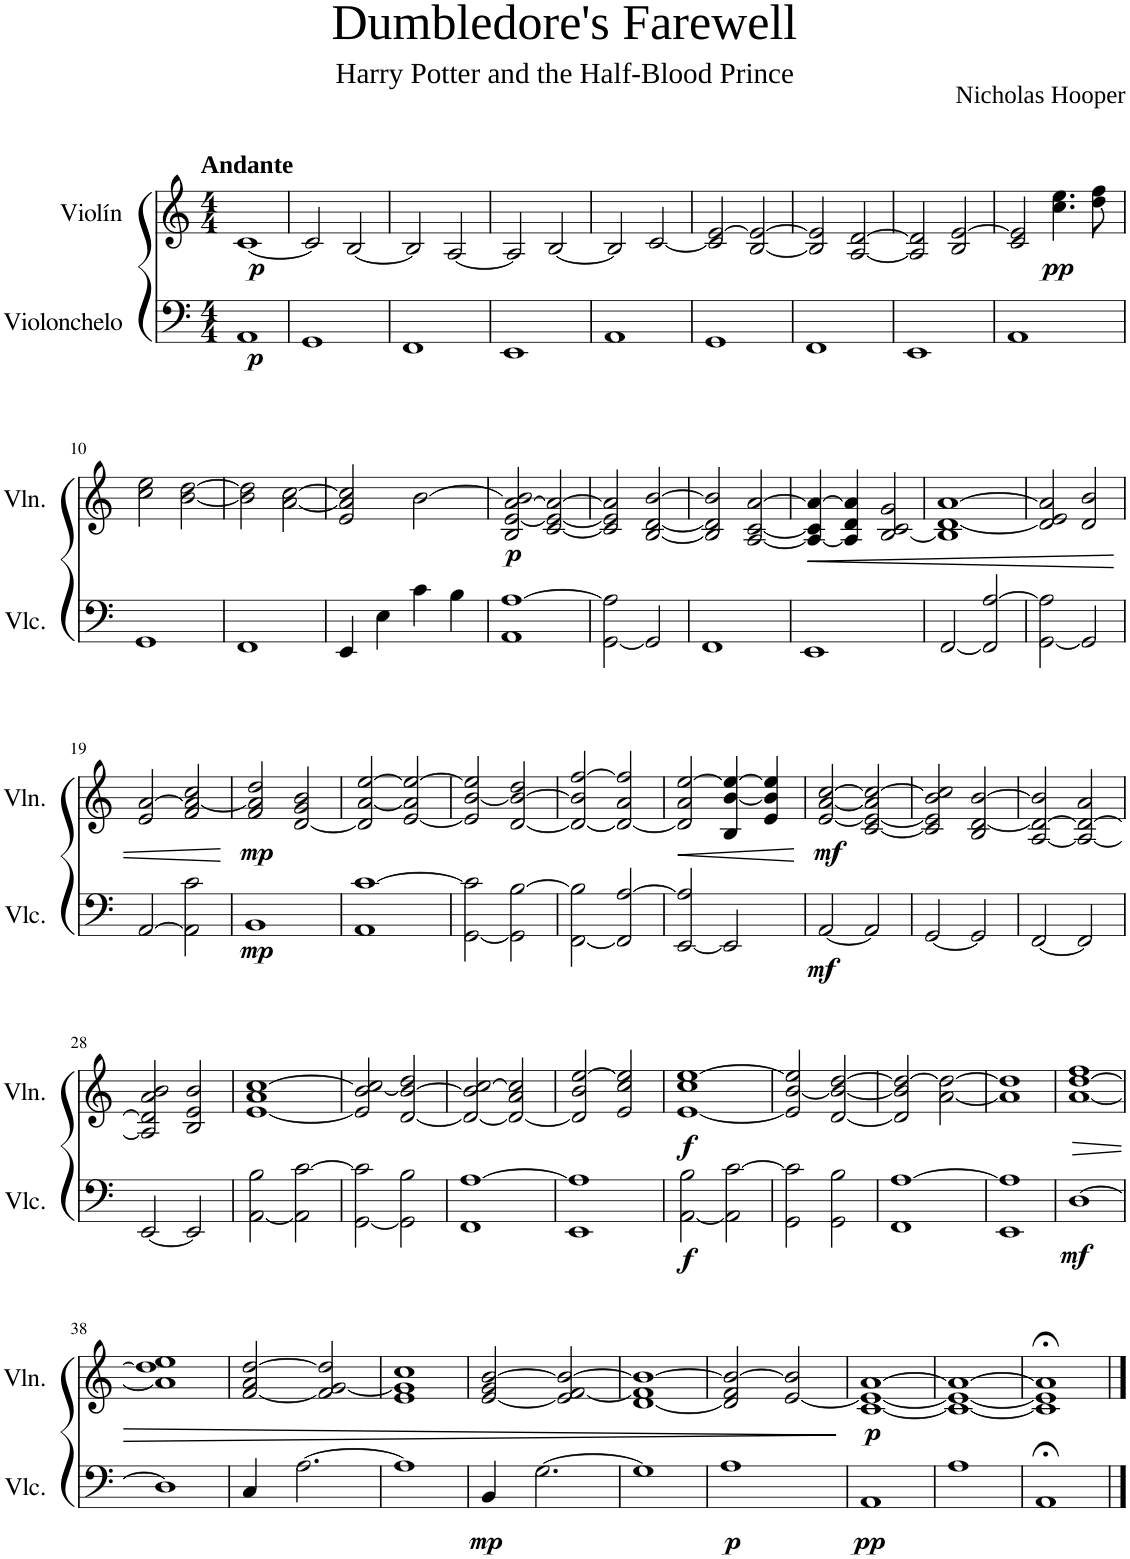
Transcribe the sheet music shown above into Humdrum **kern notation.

**kern	**dynam	**kern	**dynam
*part2	*part2	*part1	*part1
*staff2	*staff2	*staff1	*staff1
*I"Violonchelo	*	*I"Violín	*
*I'Vlc.	*	*I'Vln.	*
*clefF4	*	*clefG2	*
*k[]	*	*k[]	*
*M4/4	*	*M4/4	*
=1	=1	=1	=1
!	!	!LO:TX:a:B:t=Andante	!
!	!LO:DY:b	!	!LO:DY:b
1AA	p	[1c	p
=2	=2	=2	=2
1GG	.	2c/]	.
.	.	[2B/	.
=3	=3	=3	=3
1FF	.	2B/]	.
.	.	[2A/	.
=4	=4	=4	=4
1EE	.	2A/]	.
.	.	[2B/	.
=5	=5	=5	=5
1AA	.	2B/]	.
.	.	[2c/	.
=6	=6	=6	=6
1GG	.	2c/] [2e/	.
.	.	[2B/ 2e/_	.
=7	=7	=7	=7
1FF	.	2B/] 2e/]	.
.	.	[2A/ [2d/	.
=8	=8	=8	=8
1EE	.	2A/] 2d/]	.
.	.	2B/ [2e/	.
=9	=9	=9	=9
1AA	.	2c/ 2e/]	.
!	!	!	!LO:DY:b
.	.	4.cc\ 4.ee\	pp
.	.	8dd\ 8ff\	.
!!LO:LB:g=z
=10	=10	=10	=10
1GG	.	2cc\ 2ee\	.
.	.	[2b\ [2dd\	.
=11	=11	=11	=11
1FF	.	2b\] 2dd\]	.
.	.	[2a\ [2cc\	.
=12	=12	=12	=12
4EE/	.	2e/ 2a/] 2cc/]	.
4E\	.	.	.
4c\	.	[2b\	.
4B\	.	.	.
=13	=13	=13	=13
!	!	!	!LO:DY:b
1AA [1A	.	2B/ [2e/ [2a/ 2b/]	p
.	.	[2c/ 2e/_ 2a/_	.
=14	=14	=14	=14
[2GG\ 2A\]	.	2c/] 2e/] 2a/]	.
2GG/]	.	[2B/ [2d/ [2b/	.
=15	=15	=15	=15
1FF	.	2B/] 2d/] 2b/]	.
.	.	[2A/ [2c/ [2a/	.
=16	=16	=16	=16
!	!	!	!LO:HP:b
1EE	.	4A/_ 4c/] 4a/_	<
.	.	4A/] 4d/ 4a/]	.
.	.	[2B/ 2c/ 2g/	.
=17	=17	=17	=17
[2FF/	.	1B] [1d [1a	.
2FF/] [2A/	.	.	.
=18	=18	=18	=18
[2GG\ 2A\]	.	2d/] 2e/ 2a/]	.
2GG/]	.	2d/ 2b/	.
!!LO:LB:g=z
=19	=19	=19	=19
[2AA/	.	2e/ [2a/	.
2AA\] 2c\	.	2f/ 2a/_ 2cc/	.
.	.	.	[
=20	=20	=20	=20
!	!LO:DY:b	!	!LO:DY:b
1BB	mp	2f/ 2a/] 2dd/	mp
.	.	[2d/ 2g/ 2b/	.
=21	=21	=21	=21
1AA [1c	.	2d/] [2a/ [2ee/	.
.	.	[2e/ 2a/] 2ee/_	.
=22	=22	=22	=22
[2GG\ 2c\]	.	2e/] [2b/ 2ee/]	.
2GG\] [2B\	.	[2d/ 2b/_ 2dd/	.
=23	=23	=23	=23
[2FF\ 2B\]	.	2d/_ 2b/] [2ff/	.
2FF/] [2A/	.	2d/_ 2a/ 2ff/]	.
=24	=24	=24	=24
!	!	!	!LO:HP:b
[2EE/ 2A/]	.	2d/] 2a/ [2ee/	<
2EE/]	.	4B/ [4b/ 4ee/_	.
.	.	4e/ 4b/] 4ee/]	.
.	.	.	[
=25	=25	=25	=25
!	!LO:DY:b	!	!LO:DY:b
[2AA/	mf	[2e/ [2a/ [2cc/	mf
2AA/]	.	[2c/ 2e/_ 2a/] 2cc/_	.
=26	=26	=26	=26
[2GG/	.	2c/] 2e/] 2b/ 2cc/]	.
2GG/]	.	2B/ [2d/ [2b/	.
=27	=27	=27	=27
[2FF/	.	[2A/ 2d/_ 2b/]	.
2FF/]	.	2A/_ 2d/_ 2a/	.
!!LO:LB:g=z
=28	=28	=28	=28
[2EE/	.	2A/] 2d/] 2a/ 2b/	.
2EE/]	.	2B/ 2e/ 2b/	.
=29	=29	=29	=29
[2AA\ 2B\	.	[1e 1a [1cc	.
2AA\] [2c\	.	.	.
=30	=30	=30	=30
[2GG\ 2c\]	.	2e/] [2b/ 2cc/]	.
2GG\] 2B\	.	[2d/ 2b/_ 2dd/	.
=31	=31	=31	=31
1FF [1A	.	2d/_ 2b/] [2cc/	.
.	.	2d/_ 2a/ 2cc/]	.
=32	=32	=32	=32
1EE 1A]	.	2d/] 2b/ [2ee/	.
.	.	2e/ 2cc/ 2ee/]	.
=33	=33	=33	=33
!	!LO:DY:b	!	!LO:DY:b
[2AA\ 2B\	f	[1e 1cc [1ee	f
2AA\] [2c\	.	.	.
=34	=34	=34	=34
2GG\ 2c\]	.	2e/] [2b/ 2ee/]	.
2GG\ 2B\	.	[2d/ 2b/_ [2dd/	.
=35	=35	=35	=35
1FF [1A	.	2d/] 2b/] 2dd/_	.
.	.	[2a\ 2dd\_	.
=36	=36	=36	=36
1EE 1A]	.	1a] 1dd]	.
=37	=37	=37	=37
!	!LO:DY:b	!	!LO:HP:b
[1D	mf	[1a [1dd 1ff	>
!!LO:LB:g=z
=38	=38	=38	=38
1D]	.	1a] 1dd] 1ee	.
=39	=39	=39	=39
4C/	.	[2f/ 2a/ [2dd/	.
[2.A\	.	.	.
.	.	2f/] [2g/ 2dd/]	.
=40	=40	=40	=40
1A]	.	1e 1g] 1cc	.
=41	=41	=41	=41
!	!LO:DY:b	!	!
4BB/	mp	[2e/ 2g/ [2b/	.
[2.G\	.	.	.
.	.	2e/] [2f/ 2b/_	.
=42	=42	=42	=42
1G]	.	[1d 1f] 1b_	.
=43	=43	=43	=43
!	!LO:DY:b	!	!
1A	p	2d/] 2f/ 2b/_	.
.	.	[2e/ 2b/]	.
.	.	.	]
=44	=44	=44	=44
!	!LO:DY:b	!	!LO:DY:b
1AA	pp	[1c 1e_ [1a	p
=45	=45	=45	=45
1A	.	1c_ 1e_ 1a_	.
=46	=46	=46	=46
1AA;<	.	1c];< 1e];< 1a];<	.
==	==	==	==
*-	*-	*-	*-
